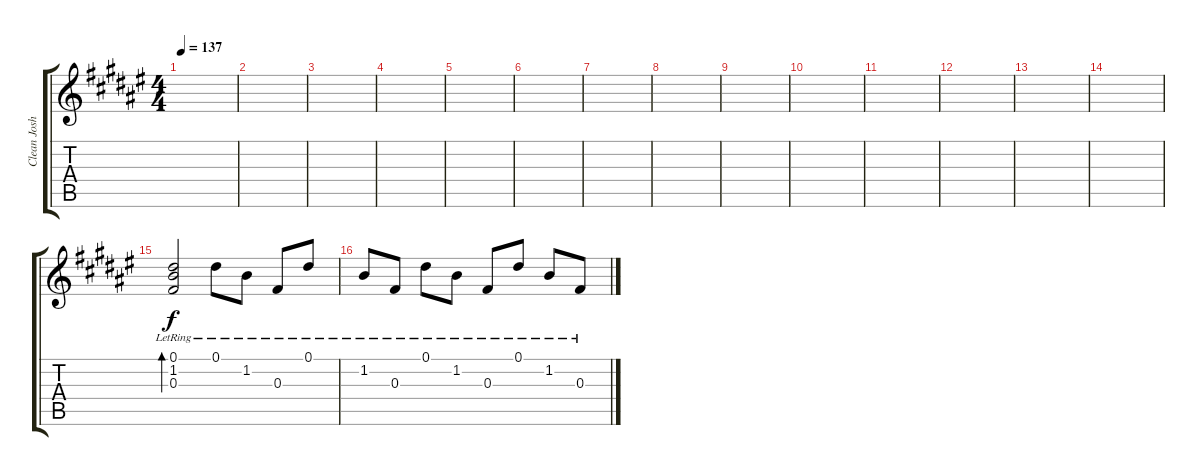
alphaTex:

\track ("Clean Josh Rand" "Clean Josh") {instrument acousticguitarsteel}
\staff {score tabs}
\tuning (Eb4 Bb3 Gb3 Db3 Ab2 Eb2) {hide}
\ts (4 4)
\tempo 137
\clef g2
\ks d#minor
|
|
|
|
|
|
|
|
|
|
|
|
|
|
(0.1{lr} 1.2{lr} 0.3{lr}).2{bd 240} 0.1{lr}.8 1.2{lr}.8 0.3{lr}.8 0.1{lr}.8 |
1.2{lr}.8 0.3{lr}.8 0.1{lr}.8 1.2{lr}.8 0.3{lr}.8 0.1{lr}.8 1.2{lr}.8 0.3{lr}.8
